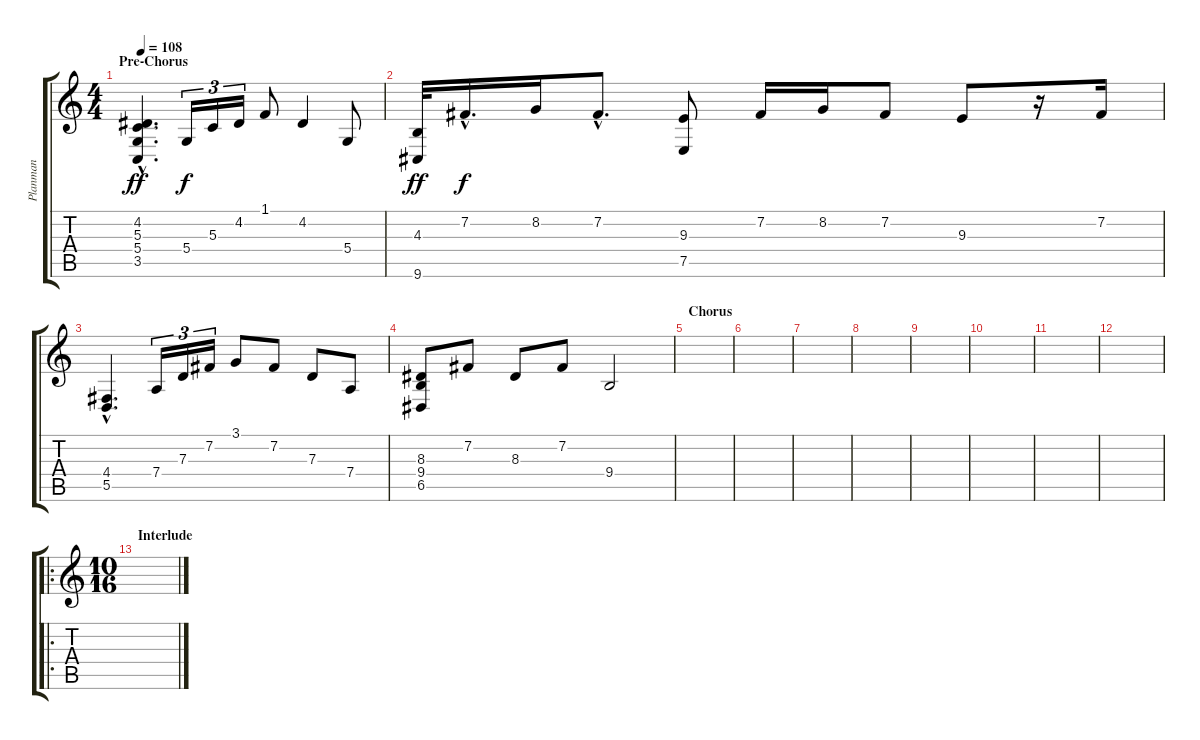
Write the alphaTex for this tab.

\track ("Planman" "Planman") {instrument lead8bassandlead}
\staff {score tabs}
\tuning (E4 B3 G3 D3 A2 E2) {hide}
\ts (4 4)
\section ("" "Pre-Chorus")
\tempo 108
\clef g2
\ks c
(4.2{hac} 5.3{hac} 5.4{hac} 3.5{hac}).4{d dy ff} 5.4.16{tu (3 2) dy f} 5.3.16{tu (3 2)} 4.2.16{tu (3 2)} 1.1.8 4.2.4 5.4.8 |
(4.3 9.6).32{dy ff} 7.2{hac}.16{d dy f} 8.2.16 7.2{hac}.8{d} (9.3 7.5).8 7.2.16 8.2.16 7.2.8 9.3.8 r.16 7.2.16 |
(4.4{hac} 5.5{hac}).4{d} 7.4.16{tu (3 2)} 7.3.16{tu (3 2)} 7.2.16{tu (3 2)} 3.1.8 7.2.8 7.3.8 7.4.8 |
(8.3 9.4 6.5).8 7.2.8 8.3.8 7.2.8 9.4.2 |
\section ("" "Chorus")
|
|
|
|
|
|
|
|
\ro
\ts (10 16)
\section ("" "Interlude")
